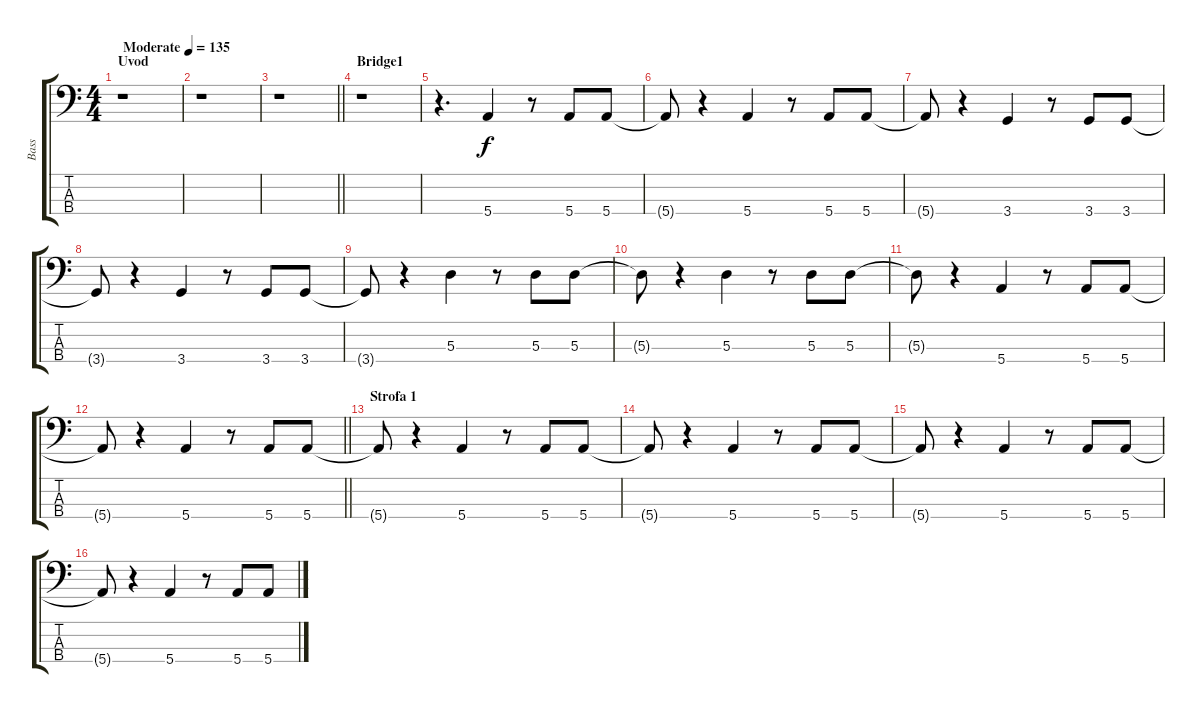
\track ("Bass" "Bass") {instrument electricbassfinger}
\staff {score tabs}
\tuning (G2 D2 A1 E1) {hide}
\ts (4 4)
\section ("" "Uvod")
\tempo (135 "Moderate")
\clef f4
\ks c
r.1{dy f instrument electricbassfinger} |
r.1 |
\barLineRight lightlight
r.1 |
\section ("" "Bridge1")
r.1 |
r.4{d} 5.4.4 r.8 5.4.8 5.4.8 |
5.4{t}.8 r.4 5.4.4 r.8 5.4.8 5.4.8 |
5.4{t}.8 r.4 3.4.4 r.8 3.4.8 3.4.8 |
3.4{t}.8 r.4 3.4.4 r.8 3.4.8 3.4.8 |
3.4{t}.8 r.4 5.3.4 r.8 5.3.8 5.3.8 |
5.3{t}.8 r.4 5.3.4 r.8 5.3.8 5.3.8 |
5.3{t}.8 r.4 5.4.4 r.8 5.4.8 5.4.8 |
\barLineRight lightlight
5.4{t}.8 r.4 5.4.4 r.8 5.4.8 5.4.8 |
\section ("" "Strofa 1")
5.4{t}.8 r.4 5.4.4 r.8 5.4.8 5.4.8 |
5.4{t}.8 r.4 5.4.4 r.8 5.4.8 5.4.8 |
5.4{t}.8 r.4 5.4.4 r.8 5.4.8 5.4.8 |
5.4{t}.8 r.4 5.4.4 r.8 5.4.8 5.4.8
